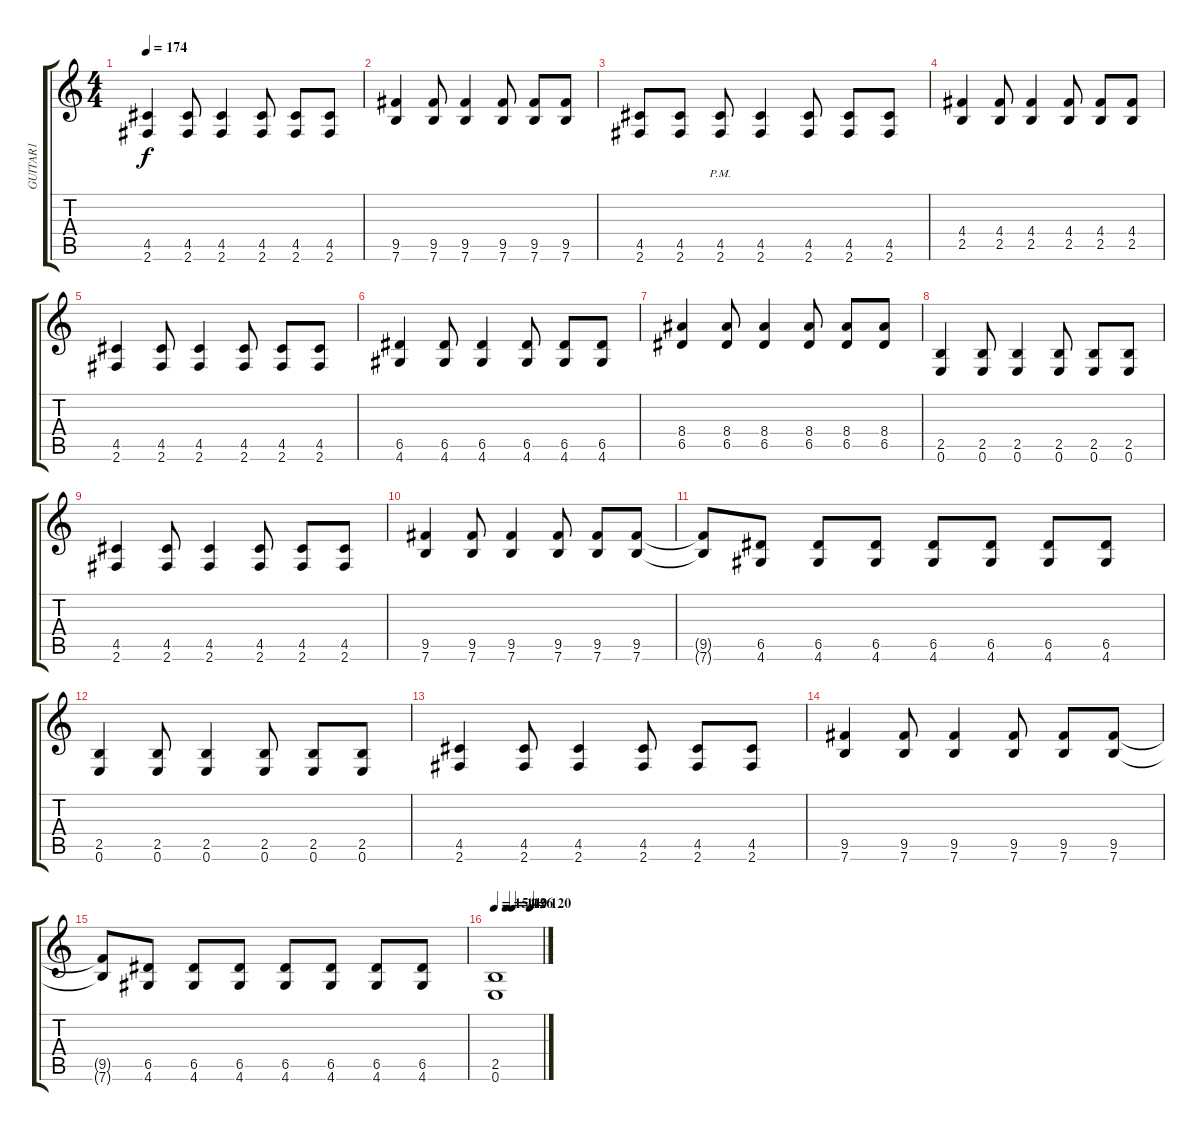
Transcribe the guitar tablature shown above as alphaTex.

\track ("GUITAR1" "GUITAR1") {instrument distortionguitar}
\staff {score tabs}
\tuning (E4 B3 G3 D3 A2 E2) {hide}
\ts (4 4)
\tempo 174
\clef g2
\ks c
(4.5 2.6).4{dy f} (4.5 2.6).8 (4.5 2.6).4 (4.5 2.6).8 (4.5 2.6).8 (4.5 2.6).8 |
(9.5 7.6).4 (9.5 7.6).8 (9.5 7.6).4 (9.5 7.6).8 (9.5 7.6).8 (9.5 7.6).8 |
(4.5 2.6).8 (4.5 2.6).8 (4.5{pm} 2.6{pm}).8 (4.5 2.6).4 (4.5 2.6).8 (4.5 2.6).8 (4.5 2.6).8 |
(4.4 2.5).4 (4.4 2.5).8 (4.4 2.5).4 (4.4 2.5).8 (4.4 2.5).8 (4.4 2.5).8 |
(4.5 2.6).4 (4.5 2.6).8 (4.5 2.6).4 (4.5 2.6).8 (4.5 2.6).8 (4.5 2.6).8 |
(6.5 4.6).4 (6.5 4.6).8 (6.5 4.6).4 (6.5 4.6).8 (6.5 4.6).8 (6.5 4.6).8 |
(8.4 6.5).4 (8.4 6.5).8 (8.4 6.5).4 (8.4 6.5).8 (8.4 6.5).8 (8.4 6.5).8 |
(2.5 0.6).4 (2.5 0.6).8 (2.5 0.6).4 (2.5 0.6).8 (2.5 0.6).8 (2.5 0.6).8 |
(4.5 2.6).4 (4.5 2.6).8 (4.5 2.6).4 (4.5 2.6).8 (4.5 2.6).8 (4.5 2.6).8 |
(9.5 7.6).4 (9.5 7.6).8 (9.5 7.6).4 (9.5 7.6).8 (9.5 7.6).8 (9.5 7.6).8 |
(9.5{t} 7.6{t}).8 (6.5 4.6).8 (6.5 4.6).8 (6.5 4.6).8 (6.5 4.6).8 (6.5 4.6).8 (6.5 4.6).8 (6.5 4.6).8 |
(2.5 0.6).4 (2.5 0.6).8 (2.5 0.6).4 (2.5 0.6).8 (2.5 0.6).8 (2.5 0.6).8 |
(4.5 2.6).4 (4.5 2.6).8 (4.5 2.6).4 (4.5 2.6).8 (4.5 2.6).8 (4.5 2.6).8 |
(9.5 7.6).4 (9.5 7.6).8 (9.5 7.6).4 (9.5 7.6).8 (9.5 7.6).8 (9.5 7.6).8 |
(9.5{t} 7.6{t}).8 (6.5 4.6).8 (6.5 4.6).8 (6.5 4.6).8 (6.5 4.6).8 (6.5 4.6).8 (6.5 4.6).8 (6.5 4.6).8 |
\tempo 154
\tempo (149 0.25)
\tempo (126 0.375)
\tempo (120 0.75)
(2.5 0.6).1
